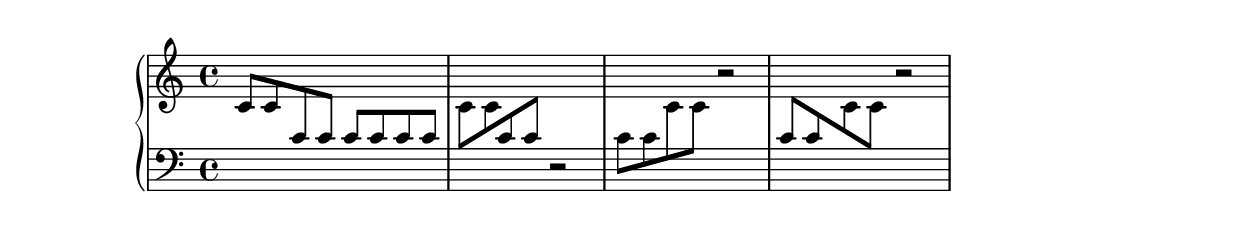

\version "2.1.26"
\header{
texidoc="
Beams can be typeset over fixed distance aligned staves, beam
beautification does not really work, but knees do. Beams should be
behave well, wherever the switching point is.
"
}
\score{
	\context PianoStaff <<
	\context Staff=one \notes\relative c'{
		\stemUp  c8[ c \change Staff=two \stemUp c c]
		 c[ c c c]
		\change Staff=one
		\stemDown  c8[ c \change Staff=two \stemUp c c]
		r2
		\stemDown  c8[ c \change Staff=one \stemDown c c]
		r2
		\change Staff=two
		\stemUp  c8[ c \change Staff=one \stemDown c c]
		r2
	}
	\context Staff=two \notes\relative c'{
		\clef bass
		s1
		s1
		s1
		s1
	}
	>>
}


